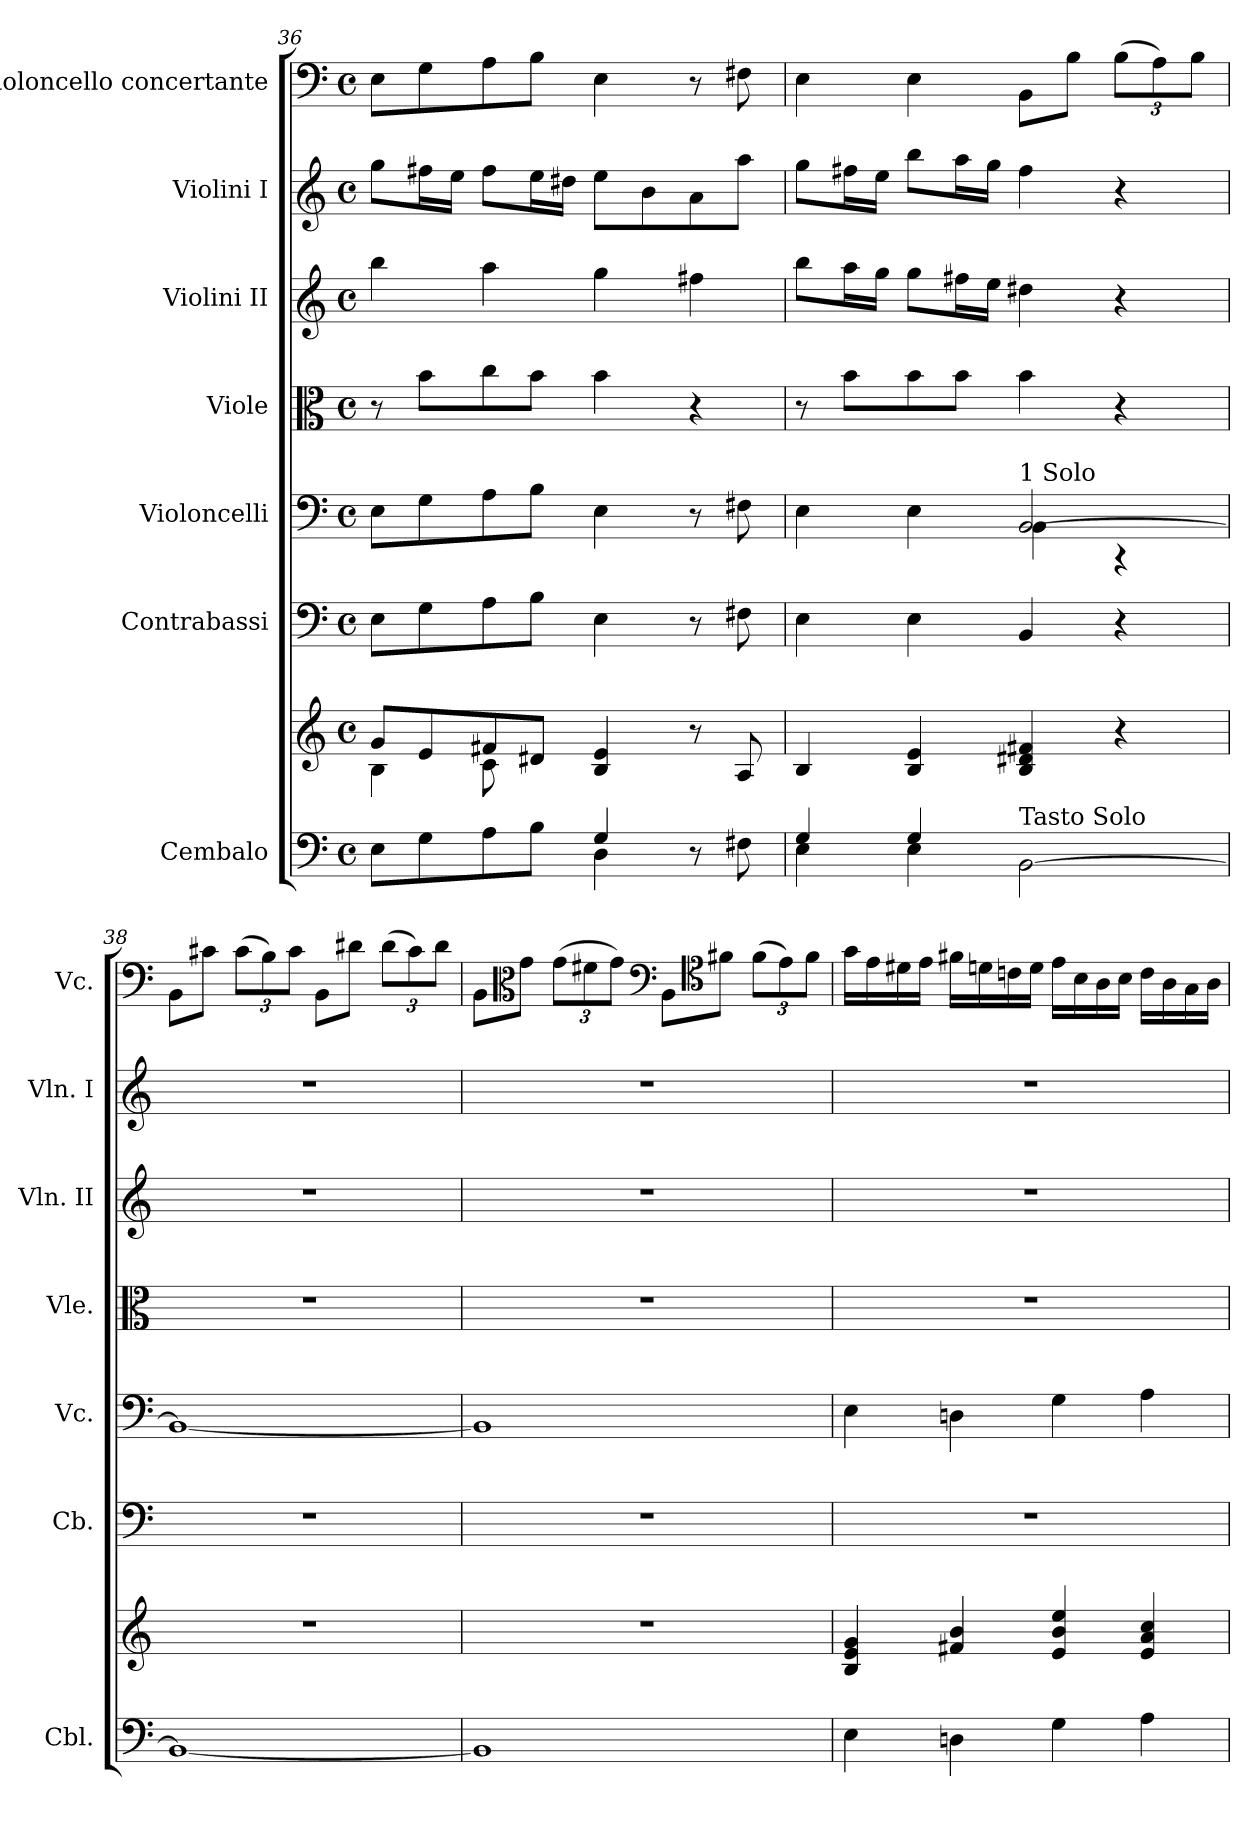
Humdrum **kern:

**kern	**kern	**kern	**kern	**kern	**kern	**kern	**kern
*part7	*part7	*part6	*part5	*part4	*part3	*part2	*part1
*staff8	*staff7	*staff6	*staff5	*staff4	*staff3	*staff2	*staff1
*I"Cembalo	*	*I"Contrabassi	*I"Violoncelli	*I"Viole	*I"Violini II	*I"Violini I	*I"Violoncello  concertante
*I'Cbl.	*	*I'Cb.	*I'Vc.	*I'Vle.	*I'Vln. II	*I'Vln. I	*I'Vc.
*clefF4	*clefG2	*clefF4	*clefF4	*clefC3	*clefG2	*clefG2	*clefF4
*	*	*ITrd7c12	*	*	*	*	*
*k[]	*k[]	*k[]	*k[]	*k[]	*k[]	*k[]	*k[]
*M4/4	*M4/4	*M4/4	*M4/4	*M4/4	*M4/4	*M4/4	*M4/4
*met(c)	*met(c)	*met(c)	*met(c)	*met(c)	*met(c)	*met(c)	*met(c)
=36	=36	=36	=36	=36	=36	=36	=36
*^	*^	*	*	*	*	*	*
*	*^	*	*	*	*	*	*	*	*
4.ryy	8E\L	2ryy	8g/L	4B\	8EE\L	8E\L	8r	4bb\	8gg\L	8E\L
.	8G\	.	8e/	.	8GG\	8G\	8b\L	.	16ff#X\L	8G\
.	.	.	.	.	.	.	.	.	16ee\JJ	.
.	8A\	.	8f#X/	8c\L	8AA\	8A\	8cc\	4aa\	8ff#\L	8A\
8B/J	8B\J	.	8d#X/J	2ryy	8BB\J	8B\J	8b\J	.	16ee\L	8B\J
.	.	.	.	.	.	.	.	.	16dd#X\JJ	.
2ryy	4D\	4G/	4B/ 4e/	.	4EE\	4E\	4b\	4gg\	8ee\L	4E\
.	.	.	.	.	.	.	.	.	8b\	.
.	8r	4ryy	8r	.	8r	8r	4r	4ff#X\	8a\	8r
.	8F#X\	.	8A/	8ryy	8FF#X\	8F#X\	.	.	8aa\J	8F#X\
*	*v	*v	*	*	*	*	*	*	*	*
*	*	*v	*v	*	*	*	*	*	*
!!LO:PB:g=z
=37	=37	=37	=37	=37	=37	=37	=37	=37
*	*	*	*	*^	*	*	*	*
4E\	4G/	4B/	4EE\	4E\	2ryy	8r	8bb\L	8gg\L	4E\
.	.	.	.	.	.	8b\L	16aa\L	16ff#X\L	.
.	.	.	.	.	.	.	16gg\JJ	16ee\JJ	.
4E\	4G/	4B/ 4e/	4EE\	4E\	.	8b\	8gg\L	8bb\L	4E\
.	.	.	.	.	.	8b\J	16ff#X\L	16aa\L	.
.	.	.	.	.	.	.	16ee\JJ	16gg\JJ	.
!	!	!	!	!LO:TX:a:t=1 Solo	!	!	!	!	!
!LO:TX:a:t=Tasto Solo	!	!	!	!	!	!	!	!	!
[2BB\	2ryy	4B/ 4d#X/ 4f#X/	4BBB/	[2BB/	4BB\	4b\	4dd#X\	4ff#\	8BB\L
.	.	.	.	.	.	.	.	.	8B\J
*	*	*	*	*	*	*	*	*	*Xbrackettup
.	.	4r	4r	.	4r	4r	4r	4r	(>12B\L
.	.	.	.	.	.	.	.	.	12A\)
.	.	.	.	.	.	.	.	.	12B\J
*v	*v	*	*	*v	*v	*	*	*	*
=38	=38	=38	=38	=38	=38	=38	=38
1BB_	1r	1r	1BB_	1r	1r	1r	8BB\L
.	.	.	.	.	.	.	8c#X\J
.	.	.	.	.	.	.	(>12c#\L
.	.	.	.	.	.	.	12B\)
.	.	.	.	.	.	.	12c#\J
.	.	.	.	.	.	.	8BB\L
.	.	.	.	.	.	.	8d#X\J
.	.	.	.	.	.	.	(>12d#\L
.	.	.	.	.	.	.	12c#\)
.	.	.	.	.	.	.	12d#\J
!!LO:PB:g=z
=39	=39	=39	=39	=39	=39	=39	=39
1BB]	1r	1r	1BB]	1r	1r	1r	8BB\L
*	*	*	*	*	*	*	*clefC3
.	.	.	.	.	.	.	8g\J
.	.	.	.	.	.	.	(>12g\L
.	.	.	.	.	.	.	12f#X\
.	.	.	.	.	.	.	12g\J)
*	*	*	*	*	*	*	*clefF4
.	.	.	.	.	.	.	8BB\L
*	*	*	*	*	*	*	*clefC4
.	.	.	.	.	.	.	8f#X\J
.	.	.	.	.	.	.	(>12f#\L
.	.	.	.	.	.	.	12e\)
.	.	.	.	.	.	.	12f#\J
=40	=40	=40	=40	=40	=40	=40	=40
4E\	4B/ 4e/ 4g/	1r	4E\	1r	1r	1r	16g\LL
.	.	.	.	.	.	.	16e\
.	.	.	.	.	.	.	16d#X\
.	.	.	.	.	.	.	16e\JJ
4Dni\	4f#X/ 4b/	.	4Dni\	.	.	.	16f#X\LL
.	.	.	.	.	.	.	16dni\
.	.	.	.	.	.	.	16cni\
.	.	.	.	.	.	.	16d\JJ
4G\	4e/ 4b/ 4ee/	.	4G\	.	.	.	16e\LL
.	.	.	.	.	.	.	16B\
.	.	.	.	.	.	.	16A\
.	.	.	.	.	.	.	16B\JJ
4A\	4e/ 4a/ 4cc/	.	4A\	.	.	.	16c\LL
.	.	.	.	.	.	.	16A\
.	.	.	.	.	.	.	16G\
.	.	.	.	.	.	.	16A\JJ
=	=	=	=	=	=	=	=
*-	*-	*-	*-	*-	*-	*-	*-
